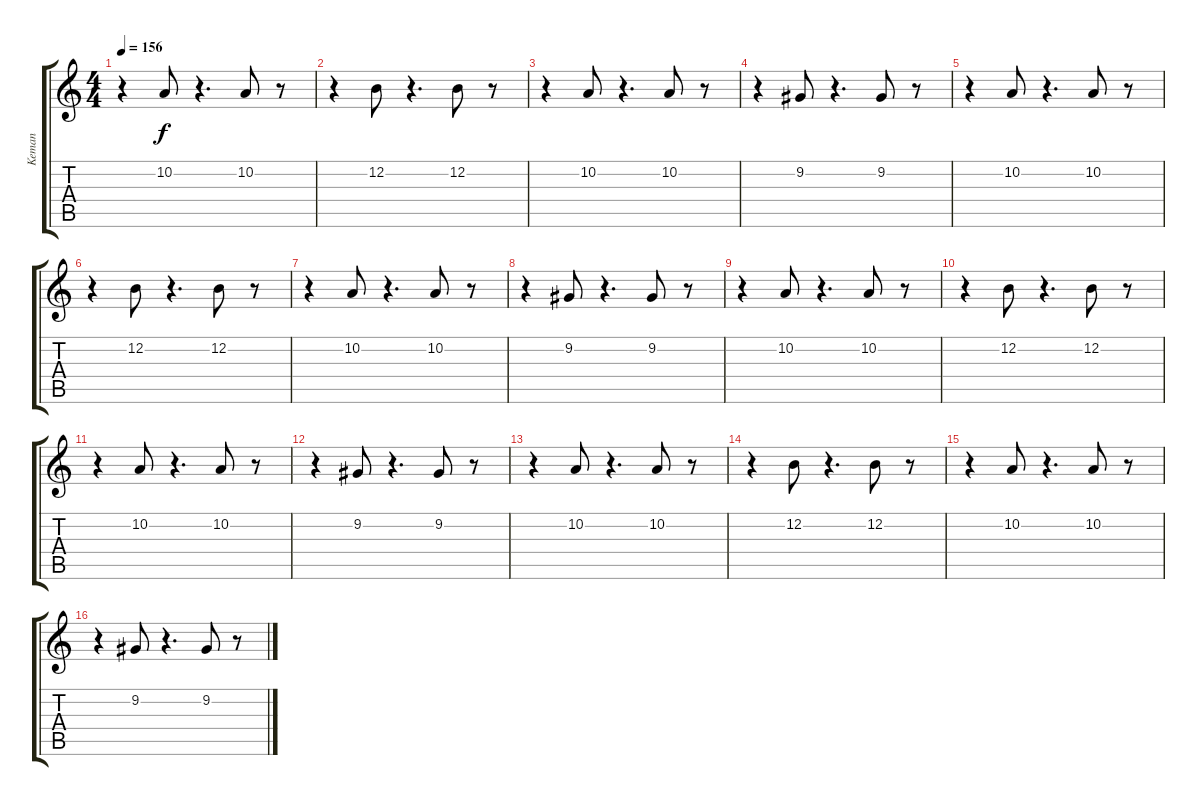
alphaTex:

\track ("Keman" "Keman") {instrument stringensemble1}
\staff {score tabs}
\tuning (E4 B3 G3 D3 A2 E2) {hide}
\ts (4 4)
\tempo 156
\clef g2
\ks c
r.4{dy f} 10.2.8 r.4{d} 10.2.8 r.8 |
r.4 12.2.8 r.4{d} 12.2.8 r.8 |
r.4 10.2.8 r.4{d} 10.2.8 r.8 |
r.4 9.2.8 r.4{d} 9.2.8 r.8 |
r.4{volume 13} 10.2.8 r.4{d} 10.2.8 r.8 |
r.4 12.2.8 r.4{d} 12.2.8 r.8 |
r.4 10.2.8 r.4{d} 10.2.8 r.8 |
r.4 9.2.8 r.4{d} 9.2.8 r.8 |
r.4 10.2.8 r.4{d} 10.2.8 r.8 |
r.4 12.2.8 r.4{d} 12.2.8 r.8 |
r.4 10.2.8 r.4{d} 10.2.8 r.8 |
r.4 9.2.8 r.4{d} 9.2.8 r.8 |
r.4{volume 13} 10.2.8 r.4{d} 10.2.8 r.8 |
r.4 12.2.8 r.4{d} 12.2.8 r.8 |
r.4 10.2.8 r.4{d} 10.2.8 r.8 |
r.4 9.2.8 r.4{d} 9.2.8 r.8
